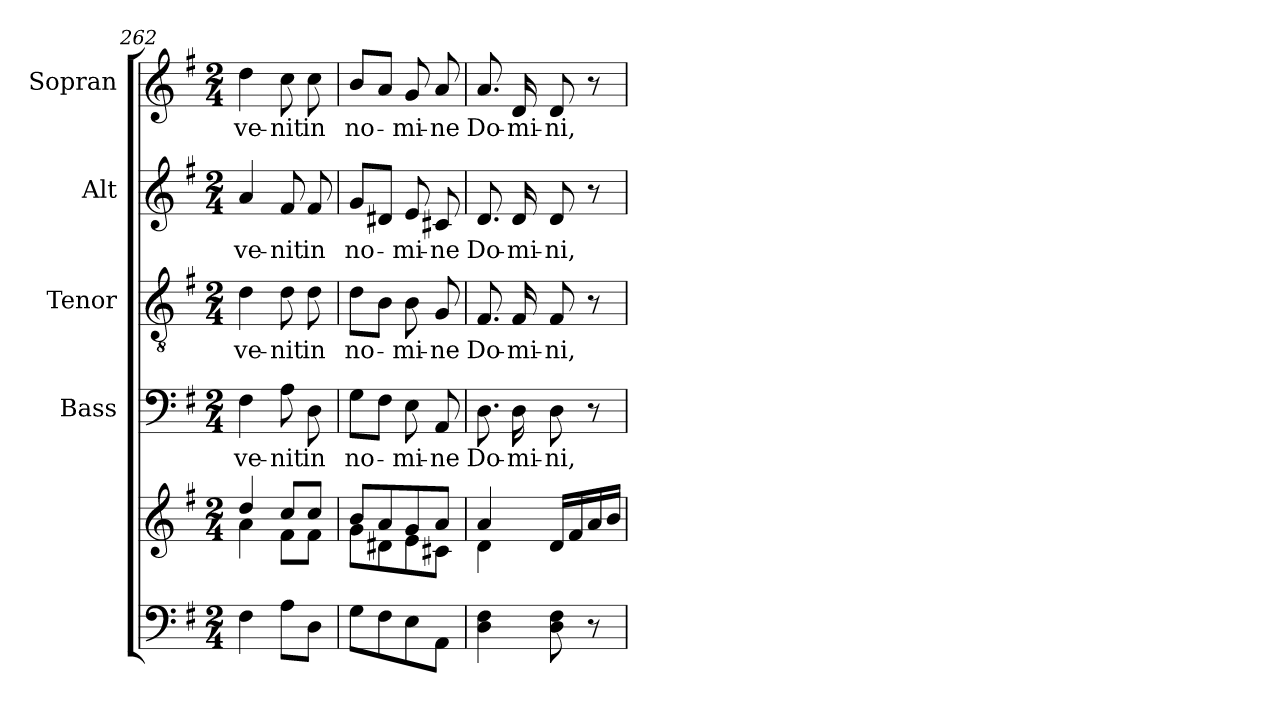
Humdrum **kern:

**kern	**kern	**kern	**text	**kern	**text	**kern	**text	**kern	**text
*part5	*part5	*part4	*part4	*part3	*part3	*part2	*part2	*part1	*part1
*staff6	*staff5	*staff4	*staff4	*staff3	*staff3	*staff2	*staff2	*staff1	*staff1
*	*	*I"Bass	*	*I"Tenor	*	*I"Alt	*	*I"Sopran	*
*	*	*I'B.	*	*I'T.	*	*I'A.	*	*I'S.	*
*clefF4	*clefG2	*clefF4	*	*clefGv2	*	*clefG2	*	*clefG2	*
*k[f#]	*k[f#]	*k[f#]	*	*k[f#]	*	*k[f#]	*	*k[f#]	*
*G:	*G:	*G:	*	*G:	*	*G:	*	*G:	*
*M2/4	*M2/4	*M2/4	*	*M2/4	*	*M2/4	*	*M2/4	*
=262	=262	=262	=262	=262	=262	=262	=262	=262	=262
*	*^	*	*	*	*	*	*	*	*
!	!	!	!	!LO:LY:b	!	!LO:LY:b	!	!LO:LY:b	!	!LO:LY:b
4F#\	4dd/	4a\	4F#\	ve-	4d\	ve-	4a/	ve-	4dd\	ve-
!	!	!	!	!LO:LY:b	!	!LO:LY:b	!	!LO:LY:b	!	!LO:LY:b
8A\L	8cc/L	8f#\L	8A\	-nit	8d\	-nit	8f#/	-nit	8cc\	-nit
!	!	!	!	!LO:LY:b	!	!LO:LY:b	!	!LO:LY:b	!	!LO:LY:b
8D\J	8cc/J	8f#\J	8D\	in	8d\	in	8f#/	in	8cc\	in
=263	=263	=263	=263	=263	=263	=263	=263	=263	=263	=263
!	!	!	!	!LO:LY:b	!	!LO:LY:b	!	!LO:LY:b	!	!LO:LY:b
8G\L	8b/L	8g\L	8G\L	no-	8d\L	no-	8g/L	no-	8b/L	no-
8F#\	8a/	8d#X\	8F#\J	.	8B\J	.	8d#X/J	.	8a/J	.
!	!	!	!	!LO:LY:b	!	!LO:LY:b	!	!LO:LY:b	!	!LO:LY:b
8E\	8g/	8e\	8E\	-mi-	8B\	-mi-	8e/	-mi-	8g/	-mi-
!	!	!	!	!LO:LY:b	!	!LO:LY:b	!	!LO:LY:b	!	!LO:LY:b
8AA\J	8a/J	8c#X\J	8AA/	-ne	8G/	-ne	8c#X/	-ne	8a/	-ne
=264	=264	=264	=264	=264	=264	=264	=264	=264	=264	=264
!	!	!	!	!LO:LY:b	!	!LO:LY:b	!	!LO:LY:b	!	!LO:LY:b
4D\ 4F#\	4a/	4d\	8.D\	Do-	8.F#/	Do-	8.d/	Do-	8.a/	Do-
!	!	!	!	!LO:LY:b	!	!LO:LY:b	!	!LO:LY:b	!	!LO:LY:b
.	.	.	16D\	-mi-	16F#/	-mi-	16d/	-mi-	16d/	-mi-
!	!	!	!	!LO:LY:b	!	!LO:LY:b	!	!LO:LY:b	!	!LO:LY:b
8D\ 8F#\	16d/LL	4ryy	8D\	-ni,	8F#/	-ni,	8d/	-ni,	8d/	-ni,
.	16f#/	.	.	.	.	.	.	.	.	.
8r	16a/	.	8r	.	8r	.	8r	.	8r	.
.	16b/JJ	.	.	.	.	.	.	.	.	.
*	*v	*v	*	*	*	*	*	*	*	*
=	=	=	=	=	=	=	=	=	=
*-	*-	*-	*-	*-	*-	*-	*-	*-	*-
